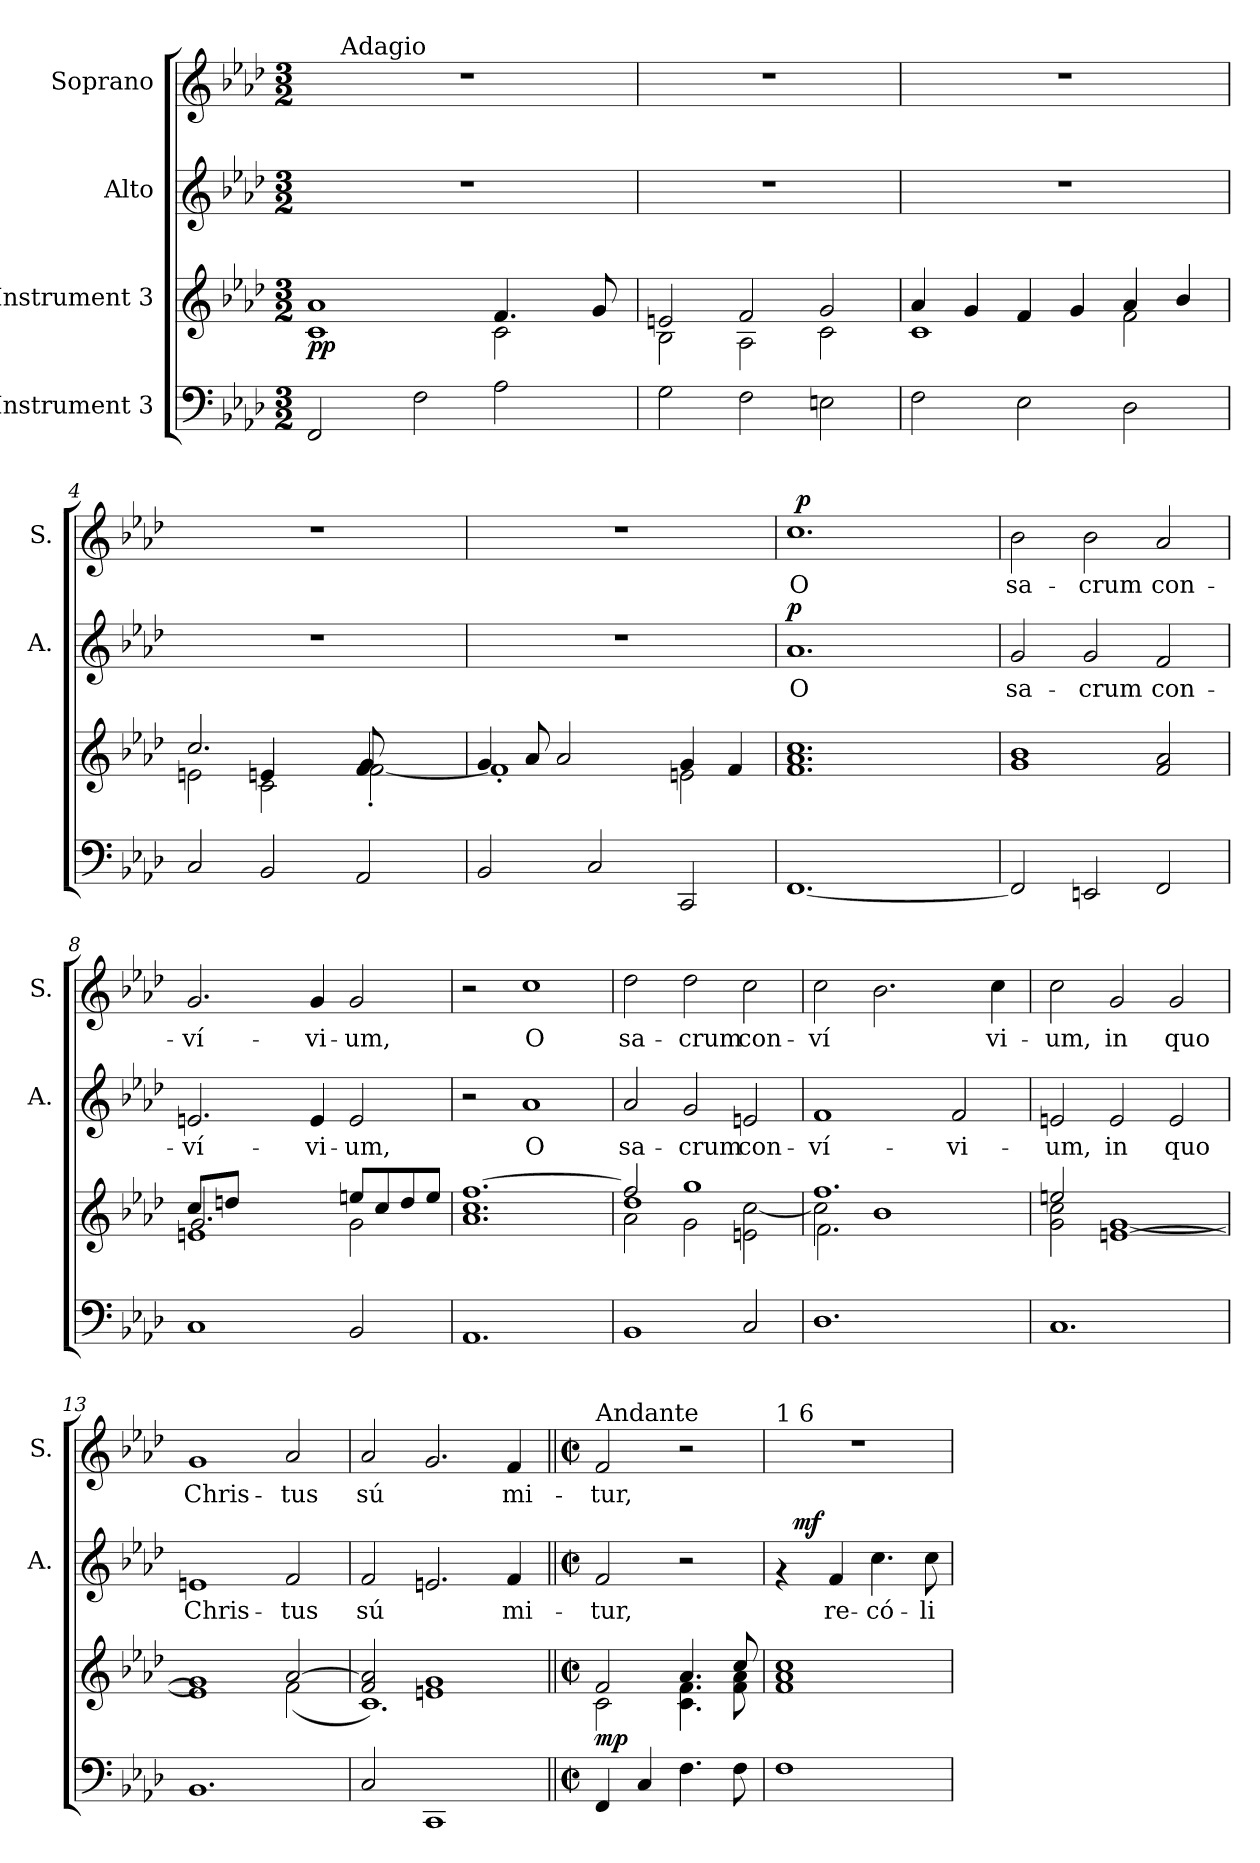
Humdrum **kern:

**kern	**kern	**dynam	**kern	**text	**dynam	**kern	**text	**dynam
*part4	*part3	*part3	*part2	*part2	*part2	*part1	*part1	*part1
*staff4	*staff3	*staff3	*staff2	*staff2	*staff2	*staff1	*staff1	*staff1
*I"Instrument 3	*I"Instrument 3	*	*I"Alto	*	*	*I"Soprano	*	*
*	*	*	*I'A.	*	*	*I'S.	*	*
!!LO:PB:g=z
*stria5	*stria5	*	*stria5	*	*	*stria5	*	*
*clefF4	*clefG2	*	*clefG2	*	*	*clefG2	*	*
*k[b-e-a-d-]	*k[b-e-a-d-]	*	*k[b-e-a-d-]	*	*	*k[b-e-a-d-]	*	*
*A-:	*A-:	*	*A-:	*	*	*A-:	*	*
*M3/2	*M3/2	*	*M3/2	*	*	*M3/2	*	*
=1	=1	=1	=1	=1	=1	=1	=1	=1
*	*^	*	*	*	*	*	*	*
!	!	!	!LO:DY:b	!	!	!	!	!	!
*	*	*	*	*	*	*	*^	*	*
2FF/	1c	1a-	pp	1.r	.	.	1.r	16ryy	.	.
.	.	.	.	.	.	.	.	64ryy	.	.
*	*	*	*	*	*	*	*MM60	*	*	*
!	!	!	!	!	!	!	!	!LO:TX:a:t=Adagio	!	!
.	.	.	.	.	.	.	.	1ryy	.	.
2F\	.	.	.	.	.	.	.	.	.	.
2A-\	4.f/	2c\	.	.	.	.	.	.	.	.
.	.	.	.	.	.	.	.	4ryy	.	.
.	.	.	.	.	.	.	.	8ryy	.	.
.	8g/	.	.	.	.	.	.	.	.	.
.	.	.	.	.	.	.	.	32.ryy	.	.
*	*	*	*	*	*	*	*v	*v	*	*
=2	=2	=2	=2	=2	=2	=2	=2	=2	=2
2G\	2en/	2B-\	.	1.r	.	.	1.r	.	.
2F\	2f/	2A-\	.	.	.	.	.	.	.
2En\	2g/	2c\	.	.	.	.	.	.	.
=3	=3	=3	=3	=3	=3	=3	=3	=3	=3
2F\	4a-/	1c	.	1.r	.	.	1.r	.	.
.	4g/	.	.	.	.	.	.	.	.
2E-\	4f/	.	.	.	.	.	.	.	.
.	4g/	.	.	.	.	.	.	.	.
2D-\	4a-/	2f\	.	.	.	.	.	.	.
.	4b-/	.	.	.	.	.	.	.	.
=4	=4	=4	=4	=4	=4	=4	=4	=4	=4
*	*	*^	*	*	*	*	*	*	*
2C/	2.cc/	2en\	2ryy	.	1.r	.	.	1.r	.	.
2BB-/	.	2c\	4en/	.	.	.	.	.	.	.
.	4ryy	.	4ryy	.	.	.	.	.	.	.
2AA-/	4f/	[<2f'<\	8g/	.	.	.	.	.	.	.
.	.	.	4.ryy	.	.	.	.	.	.	.
.	4ryy	.	.	.	.	.	.	.	.	.
*	*	*v	*v	*	*	*	*	*	*	*
=5	=5	=5	=5	=5	=5	=5	=5	=5	=5
2BB-/	4g/	1f'>]	.	1.r	.	.	1.r	.	.
.	8a-/	.	.	.	.	.	.	.	.
.	2a-/	.	.	.	.	.	.	.	.
2C/	.	.	.	.	.	.	.	.	.
.	8ryy	.	.	.	.	.	.	.	.
2CC/	4g/	2en\	.	.	.	.	.	.	.
.	4f/	.	.	.	.	.	.	.	.
*	*v	*v	*	*	*	*	*	*	*
=6	=6	=6	=6	=6	=6	=6	=6	=6
!	!	!	!	!LO:LY:b:cj	!LO:DY:a	!	!LO:LY:b:cj	!
*	*	*	*	*	*	*^	*	*
[<1.FF	1.a- 1.f 1.cc	.	1.a-	O	p	1.cc	64ryy	O	.
!	!	!	!	!	!	!	!	!	!LO:DY:a
.	.	.	.	.	.	.	1ryy	.	p
.	.	.	.	.	.	.	4ryy	.	.
.	.	.	.	.	.	.	8...ryy	.	.
=7	=7	=7	=7	=7	=7	=7	=7	=7	=7
!	!	!	!	!LO:LY:b:cj	!	!	!	!LO:LY:b:cj	!
*	*	*	*	*	*	*v	*v	*	*
2FF/]	1g 1b-	.	2g/	sa-	.	2b-\	sa-	.
!	!	!	!	!LO:LY:b:cj	!	!	!LO:LY:b:cj	!
2EEn/	.	.	2g/	-crum	.	2b-\	-crum	.
!	!	!	!	!LO:LY:b:cj	!	!	!LO:LY:b:cj	!
2FF/	2f/ 2a-/	.	2f/	con-	.	2a-/	con-	.
!!LO:LB:g=z
=8	=8	=8	=8	=8	=8	=8	=8	=8
*	*^	*	*	*	*	*	*	*
*	*	*^	*	*	*	*	*	*	*
!	!	!	!	!	!	!LO:LY:b:cj	!	!	!LO:LY:b:cj	!
1C	8cc/L	1en	2.g/	.	2.en/	-ví-	.	2.g/	-ví-	.
.	8ddn/J	.	.	.	.	.	.	.	.	.
.	2.ryy	.	.	.	.	.	.	.	.	.
!	!	!	!	!	!	!LO:LY:b:cj	!	!	!LO:LY:b:cj	!
.	.	.	2.ryy	.	4e/	-vi-	.	4g/	-vi-	.
!	!	!	!	!	!	!LO:LY:b:cj	!	!	!LO:LY:b:cj	!
2BB-/	8een/L	2g\	.	.	2e/	-um,	.	2g/	-um,	.
.	8cc/	.	.	.	.	.	.	.	.	.
.	8dd/	.	.	.	.	.	.	.	.	.
.	8ee/J	.	.	.	.	.	.	.	.	.
*	*v	*v	*v	*	*	*	*	*	*	*
=9	=9	=9	=9	=9	=9	=9	=9	=9
1.AA-	1.cc 1.a- [>1.ff	.	2r	.	.	2r	.	.
!	!	!	!	!LO:LY:b:cj	!	!	!LO:LY:b:cj	!
.	.	.	1a-	O	.	1cc	O	.
=10	=10	=10	=10	=10	=10	=10	=10	=10
*	*^	*	*	*	*	*	*	*
*	*	*^	*	*	*	*	*	*	*
!	!	!	!	!	!	!LO:LY:b:cj	!	!	!LO:LY:b:cj	!
1BB-	2ff/]	2a-\	1dd-	.	2a-/	sa-	.	2dd-\	sa-	.
!	!	!	!	!	!	!LO:LY:b:cj	!	!	!LO:LY:b:cj	!
.	1gg	2g\	.	.	2g/	-crum	.	2dd-\	-crum	.
!	!	!	!	!	!	!LO:LY:b:cj	!	!	!LO:LY:b:cj	!
2C/	.	[>2cc\ 2en\	2ryy	.	2en/	con-	.	2cc\	con-	.
=11	=11	=11	=11	=11	=11	=11	=11	=11	=11	=11
!	!	!	!	!	!	!LO:LY:b:cj	!	!	!LO:LY:b:cj	!
1.D-	1.ff	2cc\]	2.f\	.	1f	-ví-	.	2cc\	-ví-	.
!	!	!	!	!	!	!	!	!	!LO:LY:b:cj	!
.	.	1b-	.	.	.	.	.	2.b-\	--	.
.	.	.	2.ryy	.	.	.	.	.	.	.
!	!	!	!	!	!	!LO:LY:b:cj	!	!	!	!
.	.	.	.	.	2f/	-vi-	.	.	.	.
!	!	!	!	!	!	!	!	!	!LO:LY:b:cj	!
.	.	.	.	.	.	.	.	4cc\	-vi-	.
*	*	*v	*v	*	*	*	*	*	*	*
=12	=12	=12	=12	=12	=12	=12	=12	=12	=12
!	!	!	!	!	!LO:LY:b:cj	!	!	!LO:LY:b:cj	!
1.C	2een/	2g\ 2cc\	.	2en/	-um,	.	2cc\	-um,	.
!	!	!	!	!	!LO:LY:b:cj	!	!	!LO:LY:b:cj	!
.	[<1en	[>1g	.	2e/	in	.	2g/	in	.
!	!	!	!	!	!LO:LY:b:cj	!	!	!LO:LY:b:cj	!
.	.	.	.	2e/	quo	.	2g/	quo	.
=13	=13	=13	=13	=13	=13	=13	=13	=13	=13
!	!	!	!	!	!LO:LY:b:cj	!	!	!LO:LY:b:cj	!
1.BB-	1e]	1g]	.	1en	Chris-	.	1g	Chris-	.
!	!	!	!	!	!LO:LY:b:cj	!	!	!LO:LY:b:cj	!
.	[>2a-/	(<2f\	.	2f/	-tus	.	2a-/	-tus	.
=14	=14	=14	=14	=14	=14	=14	=14	=14	=14
!	!	!	!	!	!LO:LY:b:cj	!	!	!LO:LY:b:cj	!
2C/	2f/ 2a-/]	1.c)	.	2f/	sú-	.	2a-/	sú-	.
!	!	!	!	!	!LO:LY:b:cj	!	!	!LO:LY:b:cj	!
1CC	1en 1g	.	.	2.en/	--	.	2.g/	--	.
!	!	!	!	!	!LO:LY:b:cj	!	!	!LO:LY:b:cj	!
.	.	.	.	4f/	-mi-	.	4f/	-mi-	.
=15||	=15||	=15||	=15||	=15||	=15||	=15||	=15||	=15||	=15||
*M2/2	*M2/2	*	*	*M2/2	*	*	*M2/2	*	*
*met(c|)	*met(c|)	*	*	*met(c|)	*	*	*met(c|)	*	*
*	*	*	*	*	*	*	*MM92	*	*
!	!	!	!	!	!	!	!LO:TX:a:t=Andante	!	!
!	!	!	!LO:DY:b	!	!LO:LY:b:cj	!	!	!LO:LY:b:cj	!
4FF/	2f/	2c\	mp	2f/	-tur,	.	2f/	-tur,	.
4C/	.	.	.	.	.	.	.	.	.
4.F\	4.a-/	4.c\ 4.f\	.	2r	.	.	2r	.	.
8F\	8cc/	8a-\ 8f\	.	.	.	.	.	.	.
!!LO:PB:g=z
=16	=16	=16	=16	=16	=16	=16	=16	=16	=16
*	*	*	*	*^	*	*	*	*	*
!	!	!	!	!	!	!	!	!LO:TX:a:t=1 6	!	!
!	!LO:TX:a:t=1 6	!	!	!	!	!	!	!	!	!
*	*v	*v	*	*	*	*	*	*	*	*
1F	1a- 1f 1cc	.	4rf	16ryy	.	.	1r	.	.
!	!	!	!	!	!	!LO:DY:a	!	!	!
.	.	.	.	2...ryy	.	mf	.	.	.
!	!	!	!	!	!LO:LY:b:cj	!	!	!	!
.	.	.	4f/	.	re-	.	.	.	.
!	!	!	!	!	!LO:LY:b:cj	!	!	!	!
.	.	.	4.cc\	.	-có-	.	.	.	.
!	!	!	!	!	!LO:LY:b:cj	!	!	!	!
.	.	.	8cc\	.	-li-	.	.	.	.
*	*	*	*v	*v	*	*	*	*	*
=	=	=	=	=	=	=	=	=
*-	*-	*-	*-	*-	*-	*-	*-	*-
